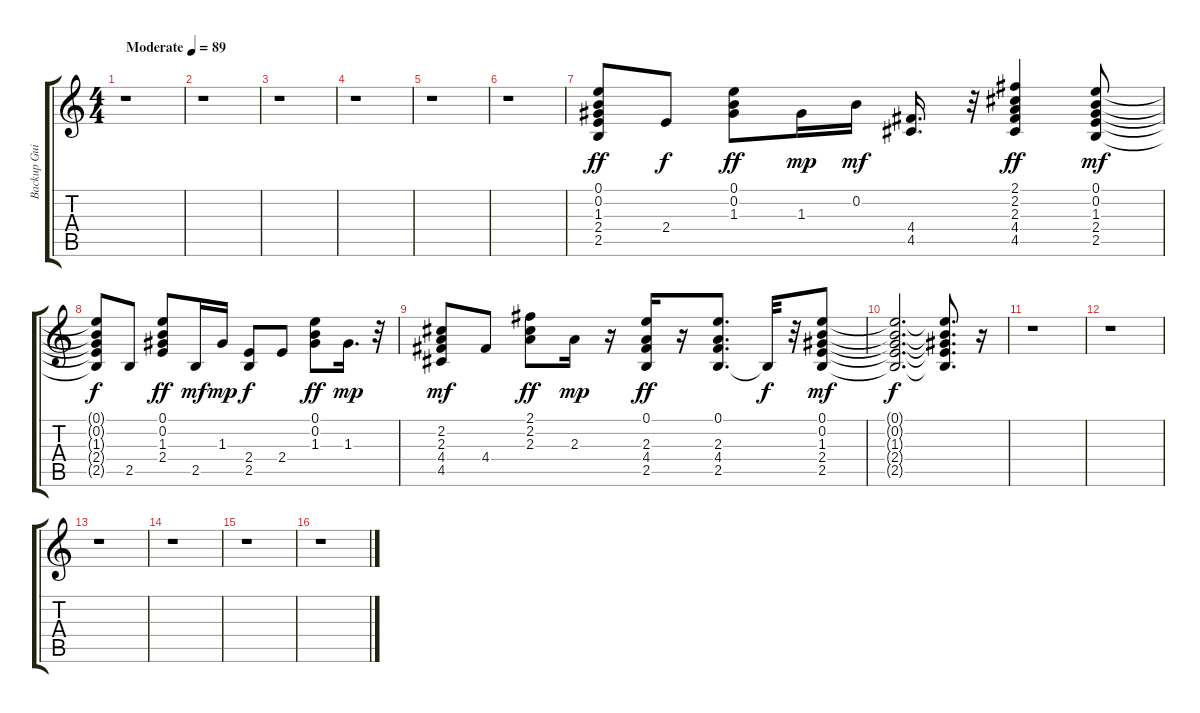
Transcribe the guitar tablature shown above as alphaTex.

\track ("Backup Guitar" "Backup Gui") {instrument electricguitarclean}
\staff {score tabs}
\tuning (E4 B3 G3 D3 A2 E2) {hide}
\ts (4 4)
\tempo (89 "Moderate")
\clef g2
\ks c
r.1{dy ff instrument electricguitarclean} |
r.1 |
r.1 |
r.1 |
r.1 |
r.1 |
(0.1 0.2 1.3 2.4 2.5).8 2.4.8{dy f} (0.1 0.2 1.3).8{dy ff} 1.3.16{dy mp} 0.2.16{dy mf} (4.4 4.5).16{d} r.32 (2.1 2.2 2.3 4.4 4.5).4{dy ff} (0.1 0.2 1.3 2.4 2.5).8{dy mf} |
(0.1{t} 0.2{t} 1.3{t} 2.4{t} 2.5{t}).8{dy f} 2.5.8 (0.1 0.2 1.3 2.4).8{dy ff} 2.5.16{dy mf} 1.3.16{dy mp} (2.4 2.5).8{dy f} 2.4.8 (0.1 0.2 1.3).8{dy ff} 1.3.16{d dy mp} r.32 |
(2.2 2.3 4.4 4.5).8{dy mf} 4.4.8 (2.1 2.2 2.3).8{dy ff} 2.3.16{dy mp} r.16 (0.1 2.3 4.4 2.5).16{dy ff} r.16 (0.1 2.3 4.4 2.5).8{d} 2.5{t}.32{dy f} r.32 (0.1 0.2 1.3 2.4 2.5).8{dy mf} |
(0.1{t} 0.2{t} 1.3{t} 2.4{t} 2.5{t}).2{d dy f} (0.1{t} 0.2{t} 1.3{t} 2.4{t} 2.5{t}).8{d} r.16 |
r.1 |
r.1 |
r.1 |
r.1 |
r.1 |
r.1
